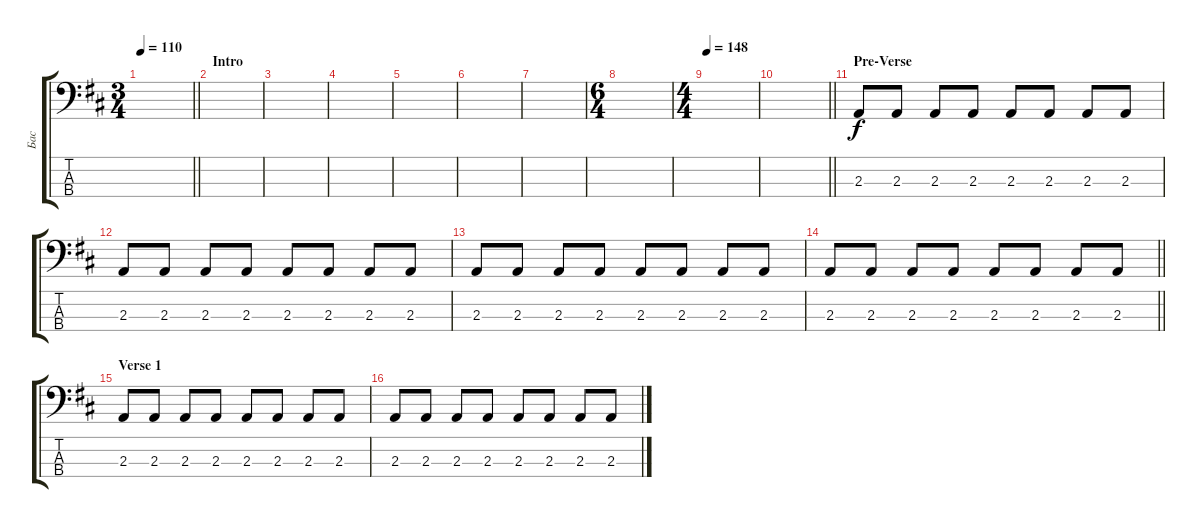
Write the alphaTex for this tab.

\track ("Бас" "Бас") {instrument electricbassfinger}
\staff {score tabs}
\tuning (F2 C2 G1 D1) {hide}
\ts (3 4)
\tempo 110
\clef f4
\barLineRight lightlight
\ks bminor
|
\section ("" "Intro")
|
|
|
|
|
|
\ts (6 4)
|
\ts (4 4)
\tempo 148
|
\barLineRight lightlight
|
\section ("" "Pre-Verse")
2.3.8 2.3.8 2.3.8 2.3.8 2.3.8 2.3.8 2.3.8 2.3.8 |
2.3.8 2.3.8 2.3.8 2.3.8 2.3.8 2.3.8 2.3.8 2.3.8 |
2.3.8 2.3.8 2.3.8 2.3.8 2.3.8 2.3.8 2.3.8 2.3.8 |
\barLineRight lightlight
2.3.8 2.3.8 2.3.8 2.3.8 2.3.8 2.3.8 2.3.8 2.3.8 |
\section ("" "Verse 1")
2.3.8 2.3.8 2.3.8 2.3.8 2.3.8 2.3.8 2.3.8 2.3.8 |
2.3.8 2.3.8 2.3.8 2.3.8 2.3.8 2.3.8 2.3.8 2.3.8
